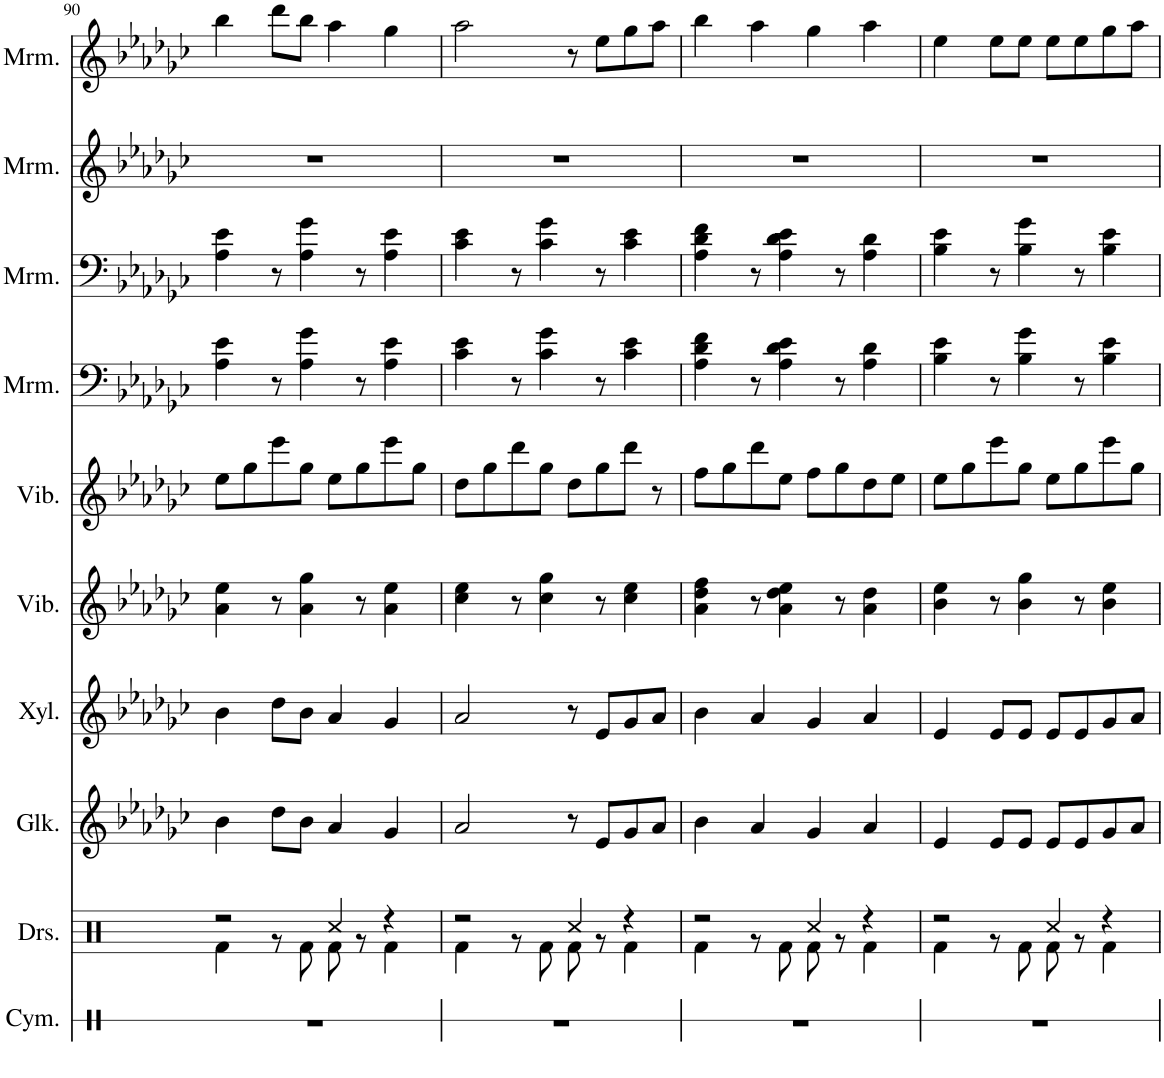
**kern	**kern	**kern	**kern	**kern	**kern	**kern	**kern	**kern	**kern
*part10	*part9	*part8	*part7	*part6	*part5	*part4	*part3	*part2	*part1
*staff10	*staff9	*staff8	*staff7	*staff6	*staff5	*staff4	*staff3	*staff2	*staff1
*I"Cymbal	*I"Drumset	*I"Glockenspiel	*I"Xylophone	*I"Vibraphone	*I"Vibraphone	*I"Marimba	*I"Marimba	*I"Marimba	*I"Marimba
*I'Cym.	*I'Drs.	*I'Glk.	*I'Xyl.	*I'Vib.	*I'Vib.	*I'Mrm.	*I'Mrm.	*I'Mrm.	*I'Mrm.
!!LO:PB:g=z
*clefX	*clefX	*clefG2	*clefG2	*clefG2	*clefG2	*clefF4	*clefF4	*clefG2	*clefG2
*	*	*Trd-14c-24	*Trd-7c-12	*	*	*	*	*	*
*k[]	*k[]	*k[b-e-a-d-g-c-]	*k[b-e-a-d-g-c-]	*k[b-e-a-d-g-c-]	*k[b-e-a-d-g-c-]	*k[b-e-a-d-g-c-]	*k[b-e-a-d-g-c-]	*k[b-e-a-d-g-c-]	*k[b-e-a-d-g-c-]
*M4/4	*M4/4	*M4/4	*M4/4	*M4/4	*M4/4	*M4/4	*M4/4	*M4/4	*M4/4
=90	=90	=90	=90	=90	=90	=90	=90	=90	=90
*	*^	*	*	*	*	*	*	*	*
1r	2r	4Rf\	4b-\	4b-\	4a-\ 4ee-\	8ee-\L	4A-\ 4e-\	4A-\ 4e-\	1r	4bb-\
.	.	.	.	.	.	8gg-\	.	.	.	.
.	.	8r	8dd-\L	8dd-\L	8r	8eee-\	8r	8r	.	8ddd-\L
.	.	8Rf\	8b-\J	8b-\J	4a-\ 4gg-\	8gg-\J	4A-\ 4g-\	4A-\ 4g-\	.	8bb-\J
.	4Rcc/	8Rf\	4a-/	4a-/	.	8ee-\L	.	.	.	4aa-\
.	.	8r	.	.	8r	8gg-\	8r	8r	.	.
.	4r	4Rf\	4g-/	4g-/	4a-\ 4ee-\	8eee-\	4A-\ 4e-\	4A-\ 4e-\	.	4gg-\
.	.	.	.	.	.	8gg-\J	.	.	.	.
=91	=91	=91	=91	=91	=91	=91	=91	=91	=91	=91
1r	2r	4Rf\	2a-/	2a-/	4cc-\ 4ee-\	8dd-\L	4c-\ 4e-\	4c-\ 4e-\	1r	2aa-\
.	.	.	.	.	.	8gg-\	.	.	.	.
.	.	8r	.	.	8r	8ddd-\	8r	8r	.	.
.	.	8Rf\	.	.	4cc-\ 4gg-\	8gg-\J	4c-\ 4g-\	4c-\ 4g-\	.	.
.	4Rcc/	8Rf\	8r	8r	.	8dd-\L	.	.	.	8r
.	.	8r	8e-/L	8e-/L	8r	8gg-\	8r	8r	.	8ee-\L
.	4r	4Rf\	8g-/	8g-/	4cc-\ 4ee-\	8ddd-\J	4c-\ 4e-\	4c-\ 4e-\	.	8gg-\
.	.	.	8a-/J	8a-/J	.	8r	.	.	.	8aa-\J
=92	=92	=92	=92	=92	=92	=92	=92	=92	=92	=92
1r	2r	4Rf\	4b-\	4b-\	4a-\ 4dd-\ 4ff\	8ff\L	4A-\ 4d-\ 4f\	4A-\ 4d-\ 4f\	1r	4bb-\
.	.	.	.	.	.	8gg-\	.	.	.	.
.	.	8r	4a-/	4a-/	8r	8ddd-\	8r	8r	.	4aa-\
.	.	8Rf\	.	.	4a-\ 4dd-\ 4ee-\	8ee-\J	4A-\ 4d-\ 4e-\	4A-\ 4d-\ 4e-\	.	.
.	4Rcc/	8Rf\	4g-/	4g-/	.	8ff\L	.	.	.	4gg-\
.	.	8r	.	.	8r	8gg-\	8r	8r	.	.
.	4r	4Rf\	4a-/	4a-/	4a-\ 4dd-\	8dd-\	4A-\ 4d-\	4A-\ 4d-\	.	4aa-\
.	.	.	.	.	.	8ee-\J	.	.	.	.
=93	=93	=93	=93	=93	=93	=93	=93	=93	=93	=93
1r	2r	4Rf\	4e-/	4e-/	4b-\ 4ee-\	8ee-\L	4B-\ 4e-\	4B-\ 4e-\	1r	4ee-\
.	.	.	.	.	.	8gg-\	.	.	.	.
.	.	8r	8e-/L	8e-/L	8r	8eee-\	8r	8r	.	8ee-\L
.	.	8Rf\	8e-/J	8e-/J	4b-\ 4gg-\	8gg-\J	4B-\ 4g-\	4B-\ 4g-\	.	8ee-\J
.	4Rcc/	8Rf\	8e-/L	8e-/L	.	8ee-\L	.	.	.	8ee-\L
.	.	8r	8e-/	8e-/	8r	8gg-\	8r	8r	.	8ee-\
.	4r	4Rf\	8g-/	8g-/	4b-\ 4ee-\	8eee-\	4B-\ 4e-\	4B-\ 4e-\	.	8gg-\
.	.	.	8a-/J	8a-/J	.	8gg-\J	.	.	.	8aa-\J
*	*v	*v	*	*	*	*	*	*	*	*
=	=	=	=	=	=	=	=	=	=
*-	*-	*-	*-	*-	*-	*-	*-	*-	*-
